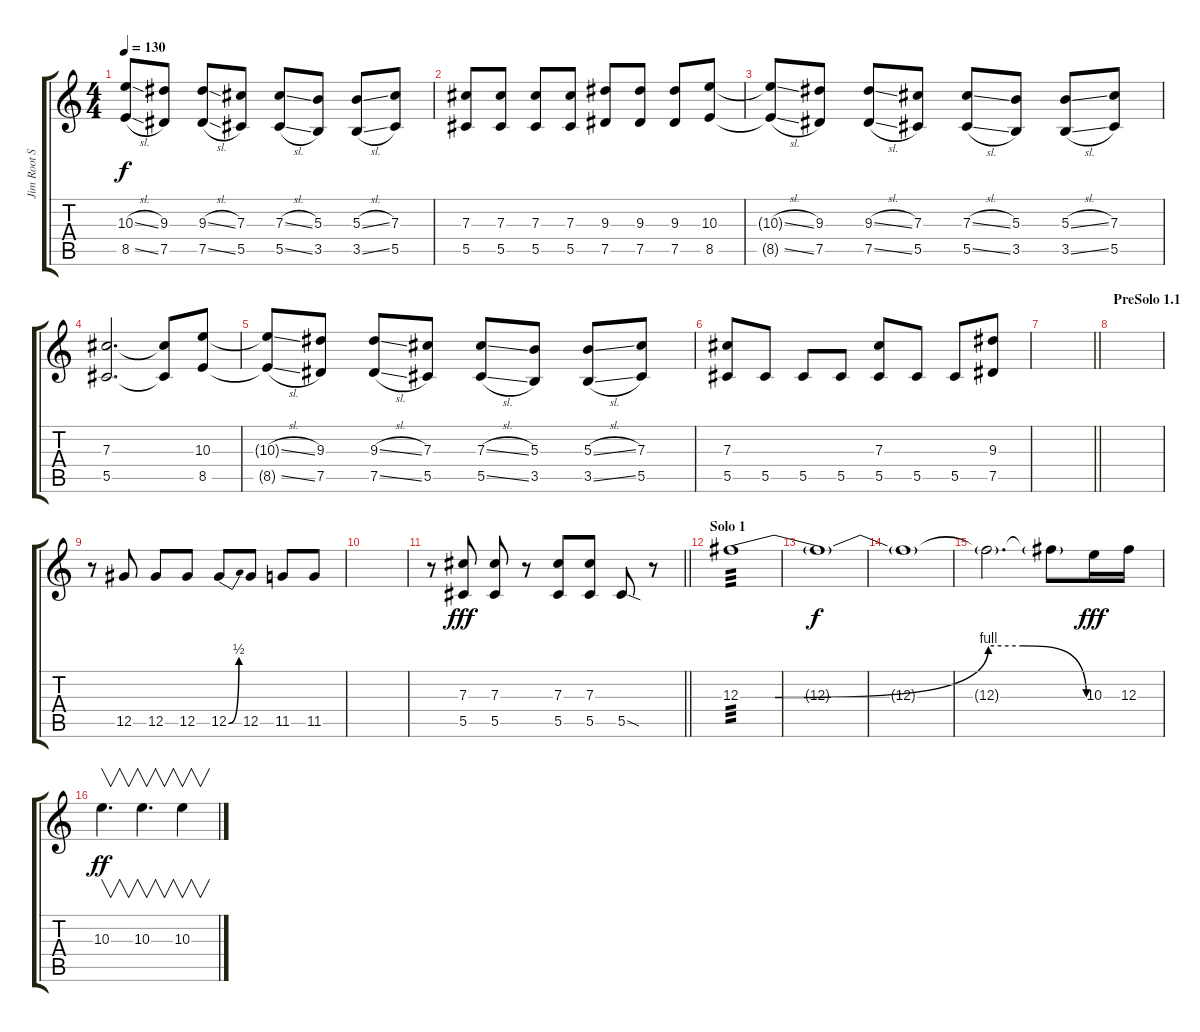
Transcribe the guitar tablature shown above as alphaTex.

\track ("Jim Root Solo" "Jim Root S") {instrument overdrivenguitar}
\staff {score tabs}
\tuning (Eb4 Bb3 Gb3 Db3 Ab2 Db2) {hide}
\ts (4 4)
\tempo 130
\clef g2
\ks c
(10.3{sl t} 8.5{sl t}).8{dy f} (9.3 7.5).8 (9.3{sl} 7.5{sl}).8 (7.3 5.5).8 (7.3{sl} 5.5{sl}).8 (5.3 3.5).8 (5.3{sl} 3.5{sl}).8 (7.3 5.5).8 |
(7.3 5.5).8 (7.3 5.5).8 (7.3 5.5).8 (7.3 5.5).8 (9.3 7.5).8 (9.3 7.5).8 (9.3 7.5).8 (10.3 8.5).8 |
(10.3{sl t} 8.5{sl t}).8 (9.3 7.5).8 (9.3{sl} 7.5{sl}).8 (7.3 5.5).8 (7.3{sl} 5.5{sl}).8 (5.3 3.5).8 (5.3{sl} 3.5{sl}).8 (7.3 5.5).8 |
(7.3 5.5).2{d} (7.3{t} 5.5{t}).8 (10.3 8.5).8 |
(10.3{sl t} 8.5{sl t}).8 (9.3 7.5).8 (9.3{sl} 7.5{sl}).8 (7.3 5.5).8 (7.3{sl} 5.5{sl}).8 (5.3 3.5).8 (5.3{sl} 3.5{sl}).8 (7.3 5.5).8 |
(7.3 5.5).8 5.5.8 5.5.8 5.5.8 (7.3 5.5).8 5.5.8 5.5.8 (9.3 7.5).8 |
\barLineRight lightlight
|
\section ("" "PreSolo 1.1")
|
r.8 12.5.8 12.5.8 12.5.8 12.5{be (bend 0 0 60 2)}.8 12.5.8 11.5.8 11.5.8 |
|
\barLineRight lightlight
r.8 (7.3 5.5).8{dy fff} (7.3 5.5).8 r.8 (7.3 5.5).8 (7.3 5.5).8 5.5{sod}.8 r.8 |
\section ("" "Solo 1")
12.3{be (custom 0 0 6 0 43 4 49 4 60 0)}.1{tp 3} |
12.3{t}.1{dy f} |
12.3{t}.1 |
12.3{t}.2{d} 12.3{t}.8 10.3.16{dy fff} 12.3.16 |
10.3.4{v d dy ff} 10.3.4{v d} 10.3.4{v}
